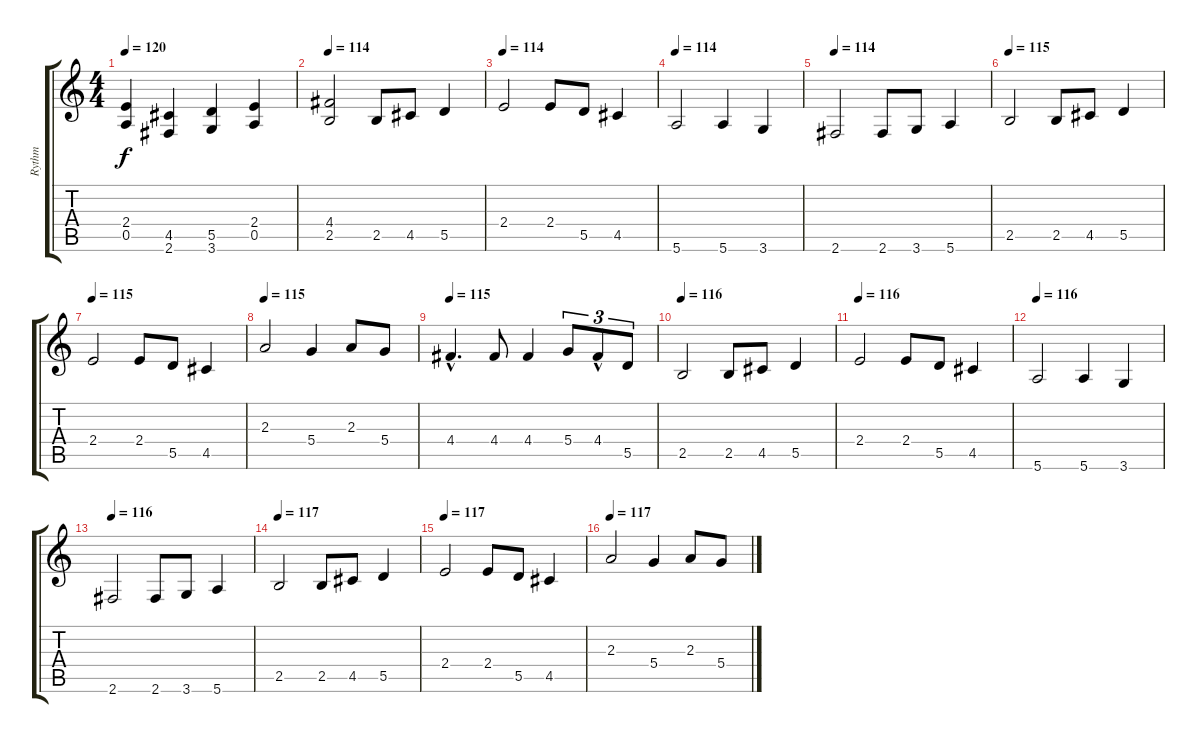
\track ("Rythm" "Rythm") {instrument electricguitarclean}
\staff {score tabs}
\tuning (E4 B3 G3 D3 A2 E2) {hide}
\ts (4 4)
\tempo 120
\clef g2
\ks c
(2.4 0.5).4{dy f} (4.5 2.6).4 (5.5 3.6).4 (2.4 0.5).4 |
\tempo 114
(4.4 2.5).2 2.5.8 4.5.8 5.5.4 |
\tempo 114
2.4.2 2.4.8 5.5.8 4.5.4 |
\tempo 114
5.6.2 5.6.4 3.6.4 |
\tempo 114
2.6.2 2.6.8 3.6.8 5.6.4 |
\tempo 115
2.5.2 2.5.8 4.5.8 5.5.4 |
\tempo 115
2.4.2 2.4.8 5.5.8 4.5.4 |
\tempo 115
2.3.2 5.4.4 2.3.8 5.4.8 |
\tempo 115
4.4{hac}.4{d} 4.4.8 4.4.4 5.4.8{tu (3 2)} 4.4{hac}.8{tu (3 2)} 5.5.8{tu (3 2)} |
\tempo 116
2.5.2 2.5.8 4.5.8 5.5.4 |
\tempo 116
2.4.2 2.4.8 5.5.8 4.5.4 |
\tempo 116
5.6.2 5.6.4 3.6.4 |
\tempo 116
2.6.2 2.6.8 3.6.8 5.6.4 |
\tempo 117
2.5.2 2.5.8 4.5.8 5.5.4 |
\tempo 117
2.4.2 2.4.8 5.5.8 4.5.4 |
\tempo 117
2.3.2 5.4.4 2.3.8 5.4.8
